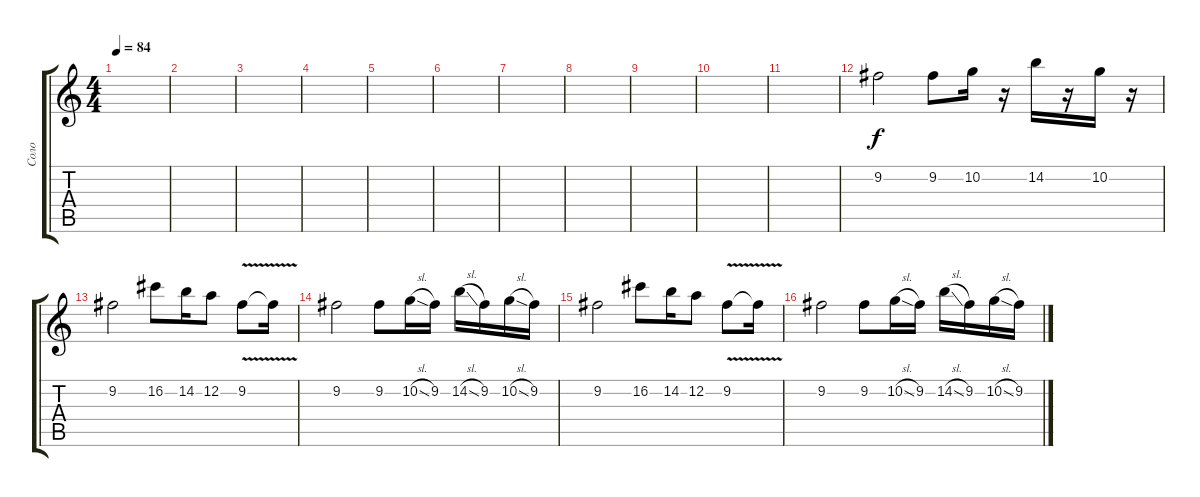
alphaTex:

\track ("Соло" "Соло") {instrument overdrivenguitar}
\staff {score tabs}
\tuning (D4 A3 F3 C3 G2 D2) {hide}
\ts (4 4)
\tempo 84
\clef g2
\ks c
|
|
|
|
|
|
|
|
|
|
|
9.2.2 9.2.8 10.2.16 r.16 14.2.16 r.16 10.2.16 r.16 |
9.2.2 16.2.8 14.2.16 12.2.8 9.2{v}.8 9.2{t}.16 |
9.2.2 9.2.8 10.2{sl}.16 9.2.16 14.2{sl}.16 9.2.16 10.2{sl}.16 9.2.16 |
9.2.2 16.2.8 14.2.16 12.2.8 9.2{v}.8 9.2{t}.16 |
9.2.2 9.2.8 10.2{sl}.16 9.2.16 14.2{sl}.16 9.2.16 10.2{sl}.16 9.2.16
